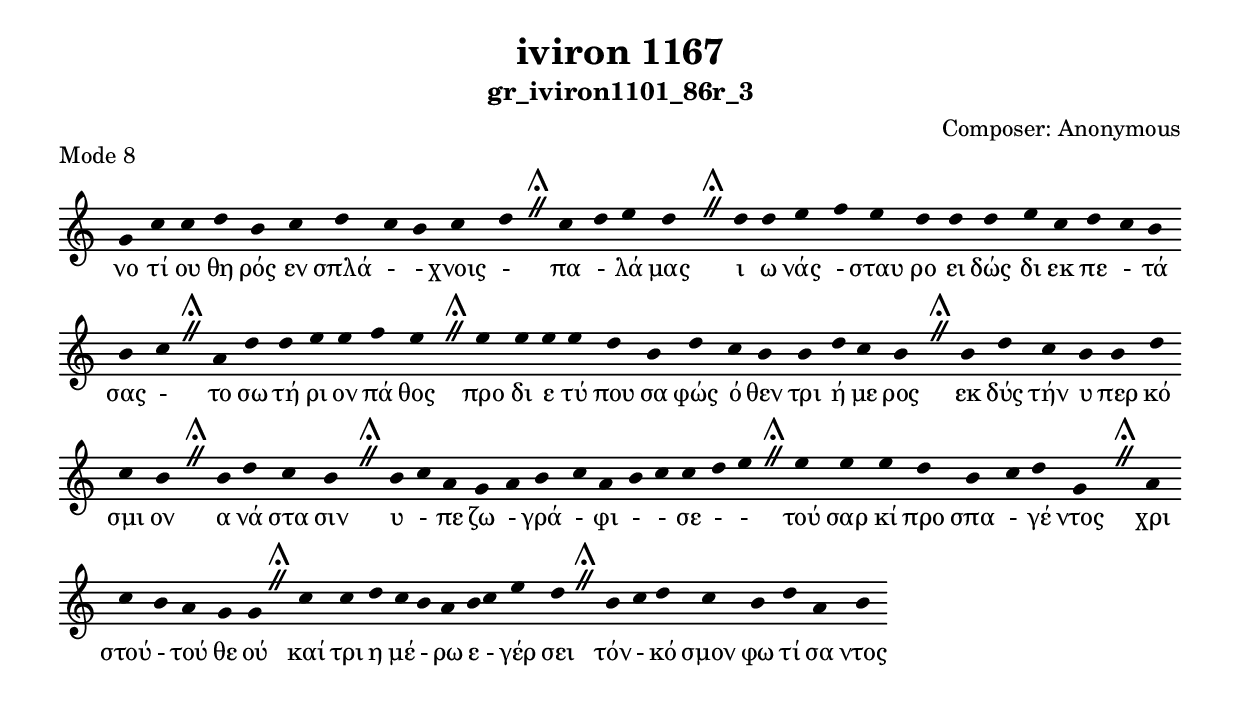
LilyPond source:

\include "gregorian.ly"

	\header {
 	  title = "iviron 1167"
	  subtitle = "gr_iviron1101_86r_3"
	  composer = "Composer: Αnonymous"
	  piece = "Mode 8"
	}

	chant = {
	  g'4 c''4 c''4 d''4 b'4 c''4 d''4 c''4 b'4 c''4 d''4 \divisioMaior
 c''4 d''4 e''4 d''4 \divisioMaior
 d''4 d''4 e''4 f''4 e''4 d''4 d''4 d''4 e''4 c''4 d''4 c''4 b'4 b'4 c''4 \divisioMaior
 a'4 d''4 d''4 e''4 e''4 f''4 e''4 \divisioMaior
 e''4 e''4 e''4 e''4 d''4 b'4 d''4 c''4 b'4 b'4 d''4 c''4 b'4 \divisioMaior
 b'4 d''4 c''4 b'4 b'4 d''4 c''4 b'4 \divisioMaior
 b'4 d''4 c''4 b'4 \divisioMaior
 b'4 c''4 a'4 g'4 a'4 b'4 c''4 a'4 b'4 c''4 c''4 d''4 e''4 \divisioMaior
 e''4 e''4 e''4 d''4 b'4 c''4 d''4 g'4 \divisioMaior
 a'4 c''4 b'4 a'4 g'4 g'4 \divisioMaior
 c''4 c''4 d''4 c''4 b'4 a'4 b'4 c''4 e''4 d''4 \divisioMaior
 b'4 c''4 d''4 c''4 b'4 d''4 a'4 b'4\finalis
	}

	verba = \lyricmode {νο τί ου θη ρός εν σπλά -  - χνοις - 
πα - λά μας 
ι ω νάς - σταυ ρο ει δώς δι εκ πε - τά σας - 
το σω τή ρι ον πά θος 
προ δι ε τύ που σα φώς ό θεν τρι ή με ρος 
εκ δύς τήν υ περ κό σμι ον 
α νά στα σιν 
υ - πε ζω - γρά - φι -  - σε -  - 
τού σαρ κί προ σπα - γέ ντος 
χρι στού - τού θε ού 
καί τρι η μέ - ρω ε - γέρ σει 
τόν - κό σμον φω τί σα ντος 
	}


	\score {
	  \new Staff <<
	  \new Voice = "melody" \chant
	  \new Lyrics = "one" \lyricsto melody \verba
	  >>
	  \layout {
	    \context {
	      \Staff
	      \remove "Time_signature_engraver"
	      \remove "Bar_engraver"
	    }
	    \context {
	      \Voice
	      \remove "Stem_engraver"
	    }
	  }
	}